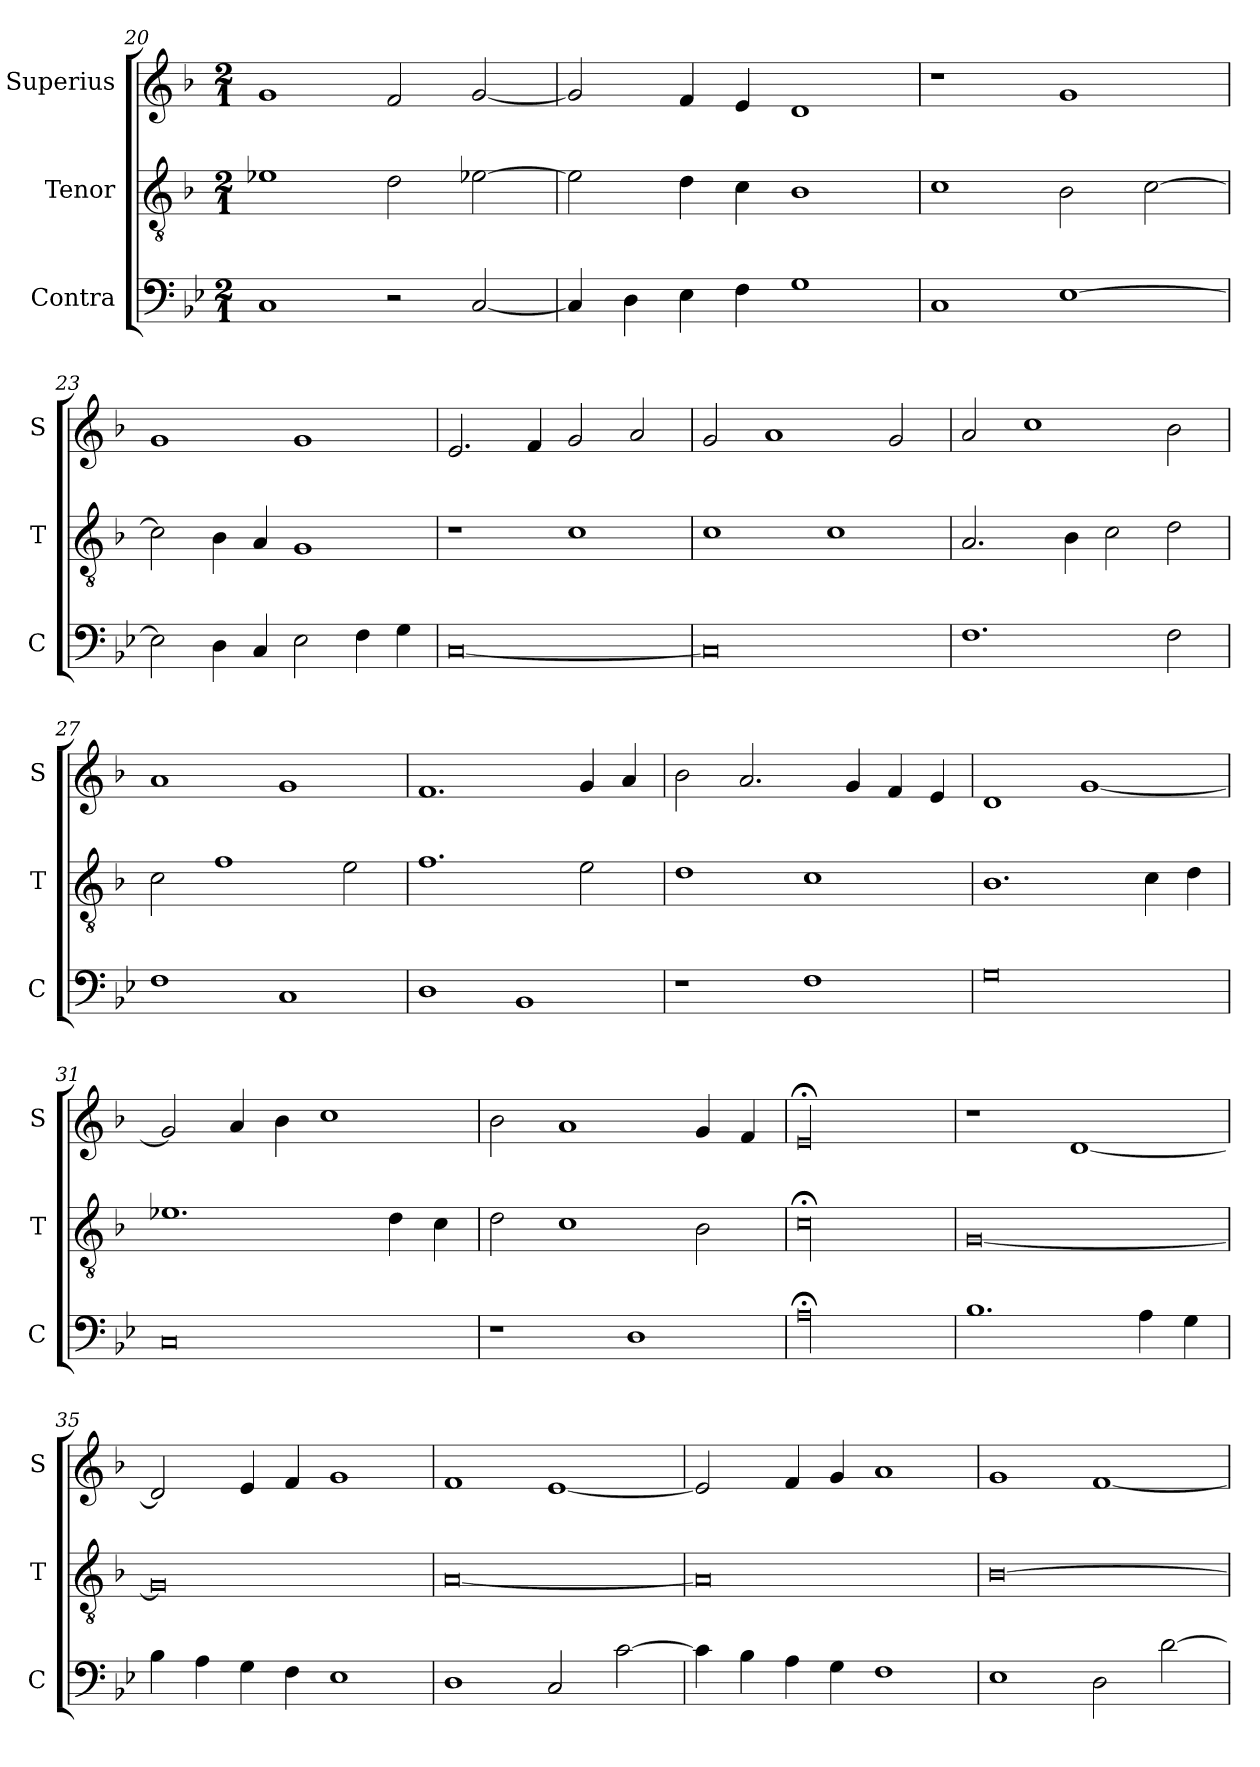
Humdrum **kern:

**kern	**kern	**kern
*part3	*part2	*part1
*staff3	*staff2	*staff1
*I"Contra	*I"Tenor	*I"Superius
*I'C	*I'T	*I'S
*clefF4	*clefGv2	*clefG2
*k[b-e-]	*k[b-]	*k[b-]
*M2/1	*M2/1	*M2/1
=20	=20	=20
1C	1e-X	1g
2r	2d\	2f/
[2C/	[2e-X\	[2g/
=21	=21	=21
4C/]	2e-\]	2g/]
4D\	.	.
4E-\	4d\	4f/
4F\	4c\	4e/
1G	1B-	1d
=22	=22	=22
1C	1c	1r
[1E-	2B-\	1g
.	[2c\	.
=23	=23	=23
2E-\]	2c\]	1g
4D\	4B-\	.
4C/	4A/	.
2E-\	1G	1g
4F\	.	.
4G\	.	.
=24	=24	=24
[0C	1r	2.e/
.	.	4f/
.	1c	2g/
.	.	2a/
=25	=25	=25
0C]	1c	2g/
.	.	1a
.	1c	.
.	.	2g/
=26	=26	=26
1.F	2.A/	2a/
.	.	1cc
.	4B-\	.
.	2c\	.
2F\	2d\	2b-\
=27	=27	=27
1F	2c\	1a
.	1f	.
1C	.	1g
.	2e\	.
=28	=28	=28
1D	1.f	1.f
1BB-	.	.
.	2e\	4g/
.	.	4a/
=29	=29	=29
1r	1d	2b-\
.	.	2.a/
1F	1c	.
.	.	4g/
.	.	4f/
.	.	4e/
=30	=30	=30
0G	1.B-	1d
.	.	[1g
.	4c\	.
.	4d\	.
=31	=31	=31
0C	1.e-X	2g/]
.	.	4a/
.	.	4b-\
.	.	1cc
.	4d\	.
.	4c\	.
=32	=32	=32
1r	2d\	2b-\
.	1c	1a
1D	.	.
.	2B-\	4g/
.	.	4f/
=33	=33	=33
!LO:N:vis=00	!LO:N:vis=00	!LO:N:vis=00
0A;<	0c;<	0e;<
=34	=34	=34
1.B-	[0G	1r
.	.	[1d
4A\	.	.
4G\	.	.
=35	=35	=35
4B-\	0G]	2d/]
4A\	.	.
4G\	.	4e/
4F\	.	4f/
1E-	.	1g
=36	=36	=36
1D	[0A	1f
2C/	.	[1e
[2c\	.	.
=37	=37	=37
4c\]	0A]	2e/]
4B-\	.	.
4A\	.	4f/
4G\	.	4g/
1F	.	1a
=38	=38	=38
1E-	[0B-	1g
2D\	.	[1f
[2d\	.	.
=	=	=
*-	*-	*-
